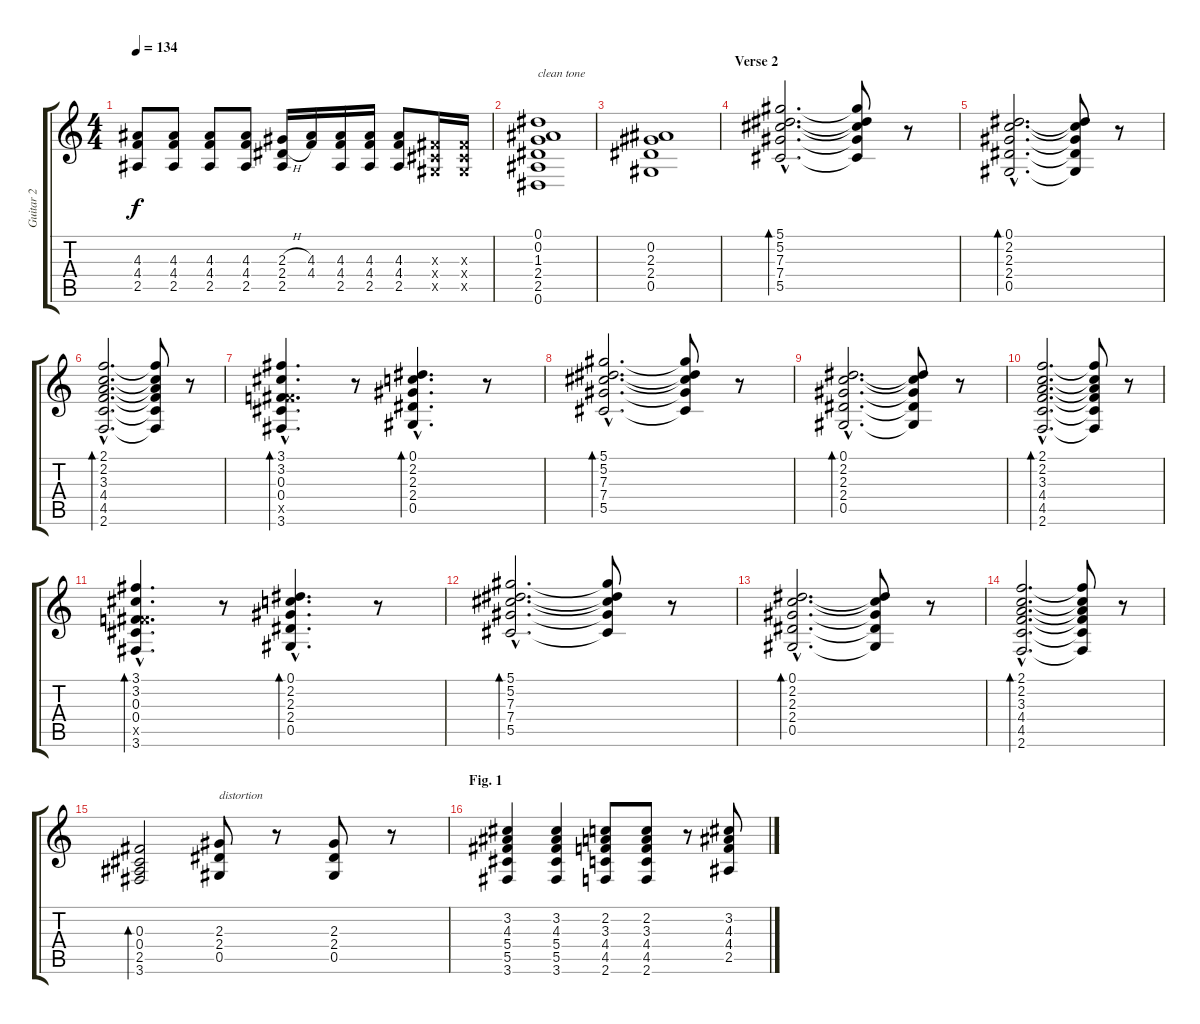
\track ("Guitar 2" "Guitar 2") {instrument distortionguitar}
\staff {score tabs}
\tuning (Eb4 Bb3 Gb3 Db3 Ab2 Eb2) {hide}
\ts (4 4)
\tempo 134
\clef g2
\ks c
(4.3{t} 4.4{t} 2.5{t}).8{dy f} (4.3 4.4 2.5).8 (4.3 4.4 2.5).8 (4.3 4.4 2.5).8 (2.3{h} 2.4{h} 2.5).16 (4.3 4.4).16 (4.3 4.4 2.5).16 (4.3 4.4 2.5).16 (4.3 4.4 2.5).8 (0.3{x} 0.4{x} 0.5{x}).16 (0.3{x} 0.4{x} 0.5{x}).16 |
(0.1 0.2 1.3 2.4 2.5 0.6).1{txt "clean tone" instrument electricguitarjazz} |
(0.2 2.3 2.4 0.5).1 |
\section ("" "Verse 2")
(5.1{hac} 5.2{hac} 7.3{hac} 7.4{hac} 5.5{hac}).2{d bd 120} (5.1{t} 5.2{t} 7.3{t} 7.4{t} 5.5{t}).8 r.8 |
(0.1{hac} 2.2{hac} 2.3{hac} 2.4{hac} 0.5{hac}).2{d bd 120} (0.1{t} 2.2{t} 2.3{t} 2.4{t} 0.5{t}).8 r.8 |
(2.1{hac} 2.2{hac} 3.3{hac} 4.4{hac} 4.5{hac} 2.6{hac}).2{d bd 120} (2.1{t} 2.2{t} 3.3{t} 4.4{t} 4.5{t} 2.6{t}).8 r.8 |
(3.1{hac} 3.2{hac} 0.3{hac} 0.4{hac} 9.5{hac x} 3.6{hac}).4{d bd 120} r.8 (0.1{hac} 2.2{hac} 2.3{hac} 2.4{hac} 0.5{hac}).4{d bd 120} r.8 |
(5.1{hac} 5.2{hac} 7.3{hac} 7.4{hac} 5.5{hac}).2{d bd 120} (5.1{t} 5.2{t} 7.3{t} 7.4{t} 5.5{t}).8 r.8 |
(0.1{hac} 2.2{hac} 2.3{hac} 2.4{hac} 0.5{hac}).2{d bd 120} (0.1{t} 2.2{t} 2.3{t} 2.4{t} 0.5{t}).8 r.8 |
(2.1{hac} 2.2{hac} 3.3{hac} 4.4{hac} 4.5{hac} 2.6{hac}).2{d bd 120} (2.1{t} 2.2{t} 3.3{t} 4.4{t} 4.5{t} 2.6{t}).8 r.8 |
(3.1{hac} 3.2{hac} 0.3{hac} 0.4{hac} 9.5{hac x} 3.6{hac}).4{d bd 120} r.8 (0.1{hac} 2.2{hac} 2.3{hac} 2.4{hac} 0.5{hac}).4{d bd 120} r.8 |
(5.1{hac} 5.2{hac} 7.3{hac} 7.4{hac} 5.5{hac}).2{d bd 120} (5.1{t} 5.2{t} 7.3{t} 7.4{t} 5.5{t}).8 r.8 |
(0.1{hac} 2.2{hac} 2.3{hac} 2.4{hac} 0.5{hac}).2{d bd 120} (0.1{t} 2.2{t} 2.3{t} 2.4{t} 0.5{t}).8 r.8 |
(2.1{hac} 2.2{hac} 3.3{hac} 4.4{hac} 4.5{hac} 2.6{hac}).2{d bd 120} (2.1{t} 2.2{t} 3.3{t} 4.4{t} 4.5{t} 2.6{t}).8 r.8 |
(0.3 0.4 2.5 3.6).2{bd 120} (2.3 2.4 0.5).8{txt "distortion" instrument distortionguitar} r.8 (2.3 2.4 0.5).8 r.8 |
\section ("" "Fig. 1")
(3.2 4.3 5.4 5.5 3.6).4 (3.2 4.3 5.4 5.5 3.6).4 (2.2 3.3 4.4 4.5 2.6).8 (2.2 3.3 4.4 4.5 2.6).8 r.8 (3.2 4.3 4.4 2.5).8
